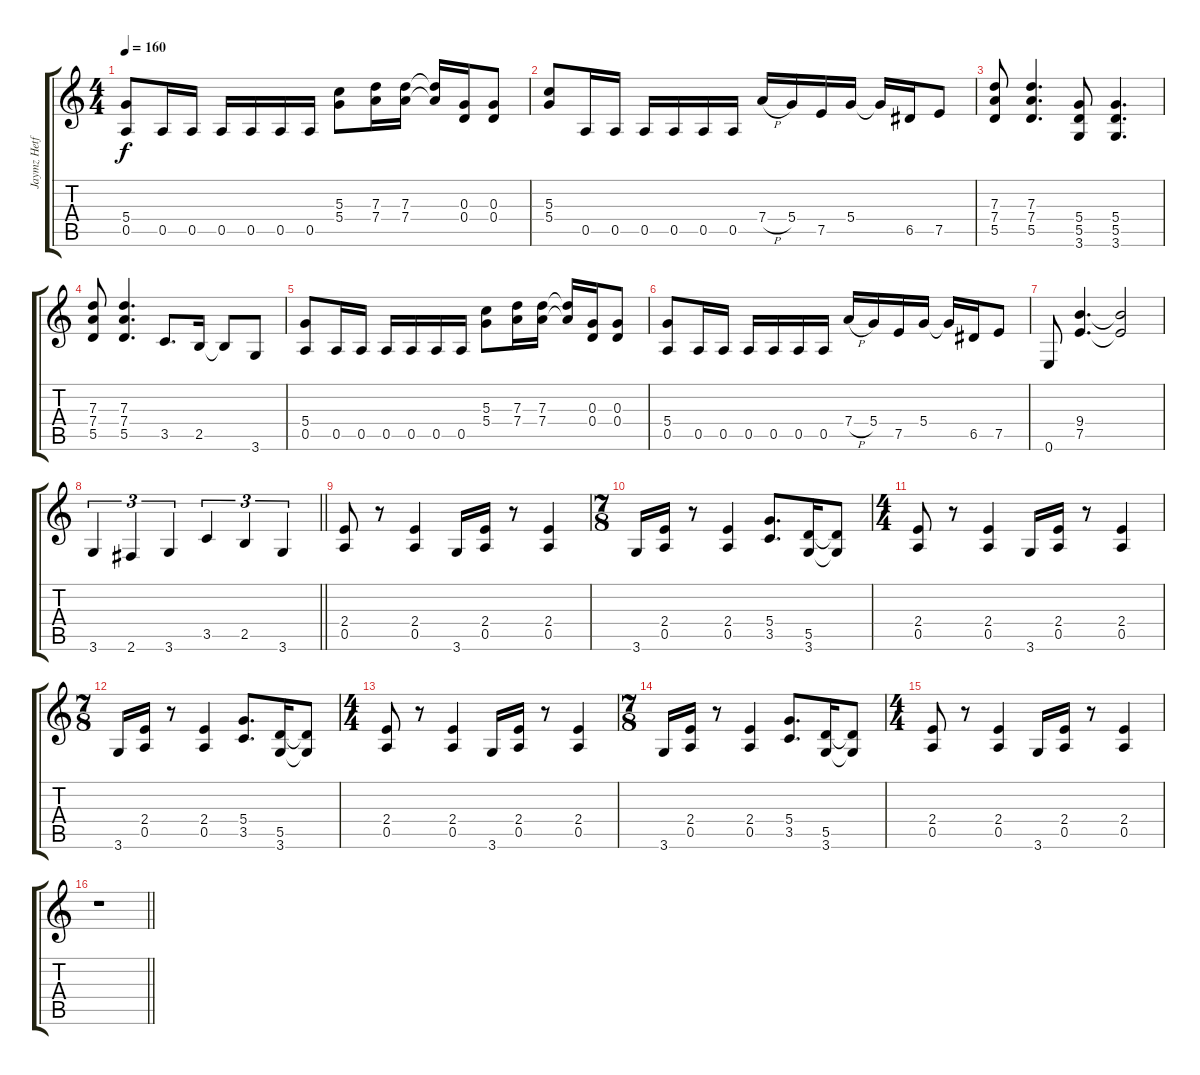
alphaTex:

\track ("Jaymz Hetfield" "Jaymz Hetf") {instrument distortionguitar}
\staff {score tabs}
\tuning (E4 B3 G3 D3 A2 E2) {hide}
\ts (4 4)
\tempo 160
\clef g2
\ks c
(5.4 0.5).8{dy f} 0.5.16 0.5.16 0.5.16 0.5.16 0.5.16 0.5.16 (5.3 5.4).8 (7.3 7.4).16 (7.3 7.4).16 (7.3{t} 7.4{t}).16 (0.3 0.4).16 (0.3 0.4).8 |
(5.3 5.4).8 0.5.16 0.5.16 0.5.16 0.5.16 0.5.16 0.5.16 7.4{h}.16 5.4.16 7.5.16 5.4.16 5.4{t}.16 6.5.16 7.5.8 |
(7.3 7.4 5.5).8 (7.3 7.4 5.5).4{d} (5.4 5.5 3.6).8 (5.4 5.5 3.6).4{d} |
(7.3 7.4 5.5).8 (7.3 7.4 5.5).4{d} 3.5.8{d} 2.5.16 2.5{t}.8 3.6.8 |
(5.4 0.5).8 0.5.16 0.5.16 0.5.16 0.5.16 0.5.16 0.5.16 (5.3 5.4).8 (7.3 7.4).16 (7.3 7.4).16 (7.3{t} 7.4{t}).16 (0.3 0.4).16 (0.3 0.4).8 |
(5.4 0.5).8 0.5.16 0.5.16 0.5.16 0.5.16 0.5.16 0.5.16 7.4{h}.16 5.4.16 7.5.16 5.4.16 5.4{t}.16 6.5.16 7.5.8 |
0.6.8 (9.4 7.5).4{d} (9.4{t} 7.5{t}).2 |
\barLineRight lightlight
3.6.4{tu (3 2)} 2.6.4{tu (3 2)} 3.6.4{tu (3 2)} 3.5.4{tu (3 2)} 2.5.4{tu (3 2)} 3.6.4{tu (3 2)} |
(2.4 0.5).8 r.8 (2.4 0.5).4 3.6.16 (2.4 0.5).16 r.8 (2.4 0.5).4 |
\ts (7 8)
3.6.16 (2.4 0.5).16 r.8 (2.4 0.5).4 (5.4 3.5).8{d} (5.5 3.6).16 (5.5{t} 3.6{t}).8 |
\ts (4 4)
(2.4 0.5).8 r.8 (2.4 0.5).4 3.6.16 (2.4 0.5).16 r.8 (2.4 0.5).4 |
\ts (7 8)
3.6.16 (2.4 0.5).16 r.8 (2.4 0.5).4 (5.4 3.5).8{d} (5.5 3.6).16 (5.5{t} 3.6{t}).8 |
\ts (4 4)
(2.4 0.5).8 r.8 (2.4 0.5).4 3.6.16 (2.4 0.5).16 r.8 (2.4 0.5).4 |
\ts (7 8)
3.6.16 (2.4 0.5).16 r.8 (2.4 0.5).4 (5.4 3.5).8{d} (5.5 3.6).16 (5.5{t} 3.6{t}).8 |
\ts (4 4)
(2.4 0.5).8 r.8 (2.4 0.5).4 3.6.16 (2.4 0.5).16 r.8 (2.4 0.5).4 |
\barLineRight lightlight
r.1
